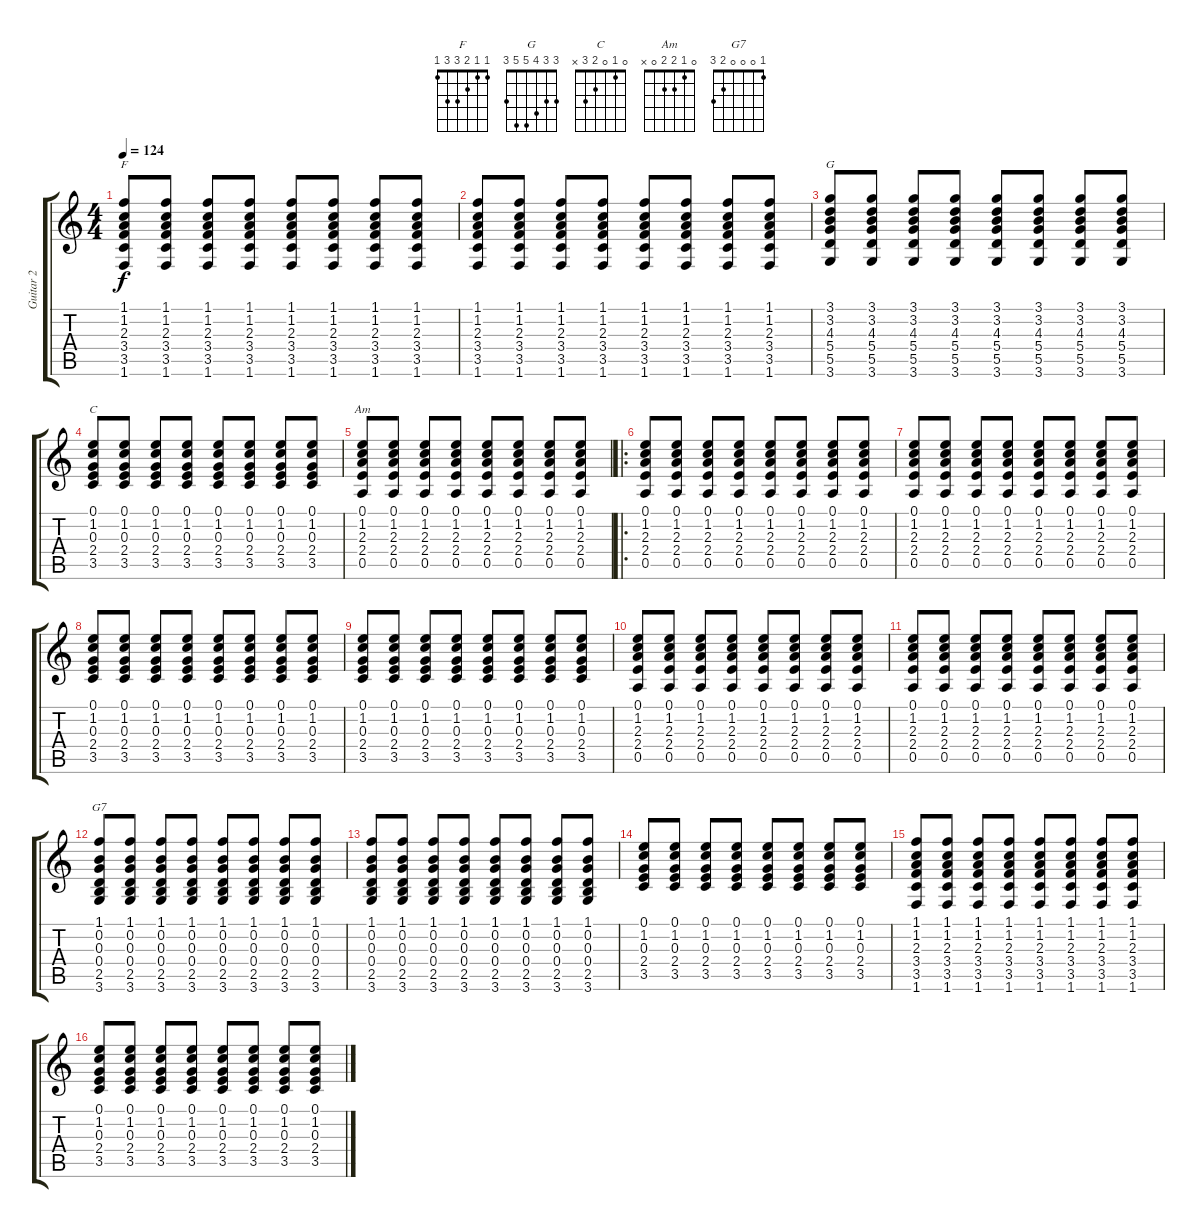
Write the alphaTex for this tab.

\track ("Guitar 2" "Guitar 2") {instrument electricguitarjazz}
\staff {score tabs}
\tuning (E4 B3 G3 D3 A2 E2) {hide}
\chord ("F" 1 1 2 3 3 1)
\chord ("G" 3 3 4 5 5 3)
\chord ("C" 0 1 0 2 3 x)
\chord ("Am" 0 1 2 2 0 x)
\chord ("G7" 1 0 0 0 2 3)
\ts (4 4)
\tempo 124
\clef g2
\ks c
(1.1 1.2 2.3 3.4 3.5 1.6).8{ch "F" dy f} (1.1 1.2 2.3 3.4 3.5 1.6).8 (1.1 1.2 2.3 3.4 3.5 1.6).8 (1.1 1.2 2.3 3.4 3.5 1.6).8 (1.1 1.2 2.3 3.4 3.5 1.6).8 (1.1 1.2 2.3 3.4 3.5 1.6).8 (1.1 1.2 2.3 3.4 3.5 1.6).8 (1.1 1.2 2.3 3.4 3.5 1.6).8 |
(1.1 1.2 2.3 3.4 3.5 1.6).8 (1.1 1.2 2.3 3.4 3.5 1.6).8 (1.1 1.2 2.3 3.4 3.5 1.6).8 (1.1 1.2 2.3 3.4 3.5 1.6).8 (1.1 1.2 2.3 3.4 3.5 1.6).8 (1.1 1.2 2.3 3.4 3.5 1.6).8 (1.1 1.2 2.3 3.4 3.5 1.6).8 (1.1 1.2 2.3 3.4 3.5 1.6).8 |
(3.1 3.2 4.3 5.4 5.5 3.6).8{ch "G"} (3.1 3.2 4.3 5.4 5.5 3.6).8 (3.1 3.2 4.3 5.4 5.5 3.6).8 (3.1 3.2 4.3 5.4 5.5 3.6).8 (3.1 3.2 4.3 5.4 5.5 3.6).8 (3.1 3.2 4.3 5.4 5.5 3.6).8 (3.1 3.2 4.3 5.4 5.5 3.6).8 (3.1 3.2 4.3 5.4 5.5 3.6).8 |
(0.1 1.2 0.3 2.4 3.5).8{ch "C"} (0.1 1.2 0.3 2.4 3.5).8 (0.1 1.2 0.3 2.4 3.5).8 (0.1 1.2 0.3 2.4 3.5).8 (0.1 1.2 0.3 2.4 3.5).8 (0.1 1.2 0.3 2.4 3.5).8 (0.1 1.2 0.3 2.4 3.5).8 (0.1 1.2 0.3 2.4 3.5).8 |
(0.1 1.2 2.3 2.4 0.5).8{ch "Am"} (0.1 1.2 2.3 2.4 0.5).8 (0.1 1.2 2.3 2.4 0.5).8 (0.1 1.2 2.3 2.4 0.5).8 (0.1 1.2 2.3 2.4 0.5).8 (0.1 1.2 2.3 2.4 0.5).8 (0.1 1.2 2.3 2.4 0.5).8 (0.1 1.2 2.3 2.4 0.5).8 |
\ro
(0.1 1.2 2.3 2.4 0.5).8 (0.1 1.2 2.3 2.4 0.5).8 (0.1 1.2 2.3 2.4 0.5).8 (0.1 1.2 2.3 2.4 0.5).8 (0.1 1.2 2.3 2.4 0.5).8 (0.1 1.2 2.3 2.4 0.5).8 (0.1 1.2 2.3 2.4 0.5).8 (0.1 1.2 2.3 2.4 0.5).8 |
(0.1 1.2 2.3 2.4 0.5).8 (0.1 1.2 2.3 2.4 0.5).8 (0.1 1.2 2.3 2.4 0.5).8 (0.1 1.2 2.3 2.4 0.5).8 (0.1 1.2 2.3 2.4 0.5).8 (0.1 1.2 2.3 2.4 0.5).8 (0.1 1.2 2.3 2.4 0.5).8 (0.1 1.2 2.3 2.4 0.5).8 |
(0.1 1.2 0.3 2.4 3.5).8 (0.1 1.2 0.3 2.4 3.5).8 (0.1 1.2 0.3 2.4 3.5).8 (0.1 1.2 0.3 2.4 3.5).8 (0.1 1.2 0.3 2.4 3.5).8 (0.1 1.2 0.3 2.4 3.5).8 (0.1 1.2 0.3 2.4 3.5).8 (0.1 1.2 0.3 2.4 3.5).8 |
(0.1 1.2 0.3 2.4 3.5).8 (0.1 1.2 0.3 2.4 3.5).8 (0.1 1.2 0.3 2.4 3.5).8 (0.1 1.2 0.3 2.4 3.5).8 (0.1 1.2 0.3 2.4 3.5).8 (0.1 1.2 0.3 2.4 3.5).8 (0.1 1.2 0.3 2.4 3.5).8 (0.1 1.2 0.3 2.4 3.5).8 |
(0.1 1.2 2.3 2.4 0.5).8 (0.1 1.2 2.3 2.4 0.5).8 (0.1 1.2 2.3 2.4 0.5).8 (0.1 1.2 2.3 2.4 0.5).8 (0.1 1.2 2.3 2.4 0.5).8 (0.1 1.2 2.3 2.4 0.5).8 (0.1 1.2 2.3 2.4 0.5).8 (0.1 1.2 2.3 2.4 0.5).8 |
(0.1 1.2 2.3 2.4 0.5).8 (0.1 1.2 2.3 2.4 0.5).8 (0.1 1.2 2.3 2.4 0.5).8 (0.1 1.2 2.3 2.4 0.5).8 (0.1 1.2 2.3 2.4 0.5).8 (0.1 1.2 2.3 2.4 0.5).8 (0.1 1.2 2.3 2.4 0.5).8 (0.1 1.2 2.3 2.4 0.5).8 |
(1.1 0.2 0.3 0.4 2.5 3.6).8{ch "G7"} (1.1 0.2 0.3 0.4 2.5 3.6).8 (1.1 0.2 0.3 0.4 2.5 3.6).8 (1.1 0.2 0.3 0.4 2.5 3.6).8 (1.1 0.2 0.3 0.4 2.5 3.6).8 (1.1 0.2 0.3 0.4 2.5 3.6).8 (1.1 0.2 0.3 0.4 2.5 3.6).8 (1.1 0.2 0.3 0.4 2.5 3.6).8 |
(1.1 0.2 0.3 0.4 2.5 3.6).8 (1.1 0.2 0.3 0.4 2.5 3.6).8 (1.1 0.2 0.3 0.4 2.5 3.6).8 (1.1 0.2 0.3 0.4 2.5 3.6).8 (1.1 0.2 0.3 0.4 2.5 3.6).8 (1.1 0.2 0.3 0.4 2.5 3.6).8 (1.1 0.2 0.3 0.4 2.5 3.6).8 (1.1 0.2 0.3 0.4 2.5 3.6).8 |
(0.1 1.2 0.3 2.4 3.5).8 (0.1 1.2 0.3 2.4 3.5).8 (0.1 1.2 0.3 2.4 3.5).8 (0.1 1.2 0.3 2.4 3.5).8 (0.1 1.2 0.3 2.4 3.5).8 (0.1 1.2 0.3 2.4 3.5).8 (0.1 1.2 0.3 2.4 3.5).8 (0.1 1.2 0.3 2.4 3.5).8 |
(1.1 1.2 2.3 3.4 3.5 1.6).8 (1.1 1.2 2.3 3.4 3.5 1.6).8 (1.1 1.2 2.3 3.4 3.5 1.6).8 (1.1 1.2 2.3 3.4 3.5 1.6).8 (1.1 1.2 2.3 3.4 3.5 1.6).8 (1.1 1.2 2.3 3.4 3.5 1.6).8 (1.1 1.2 2.3 3.4 3.5 1.6).8 (1.1 1.2 2.3 3.4 3.5 1.6).8 |
(0.1 1.2 0.3 2.4 3.5).8 (0.1 1.2 0.3 2.4 3.5).8 (0.1 1.2 0.3 2.4 3.5).8 (0.1 1.2 0.3 2.4 3.5).8 (0.1 1.2 0.3 2.4 3.5).8 (0.1 1.2 0.3 2.4 3.5).8 (0.1 1.2 0.3 2.4 3.5).8 (0.1 1.2 0.3 2.4 3.5).8
